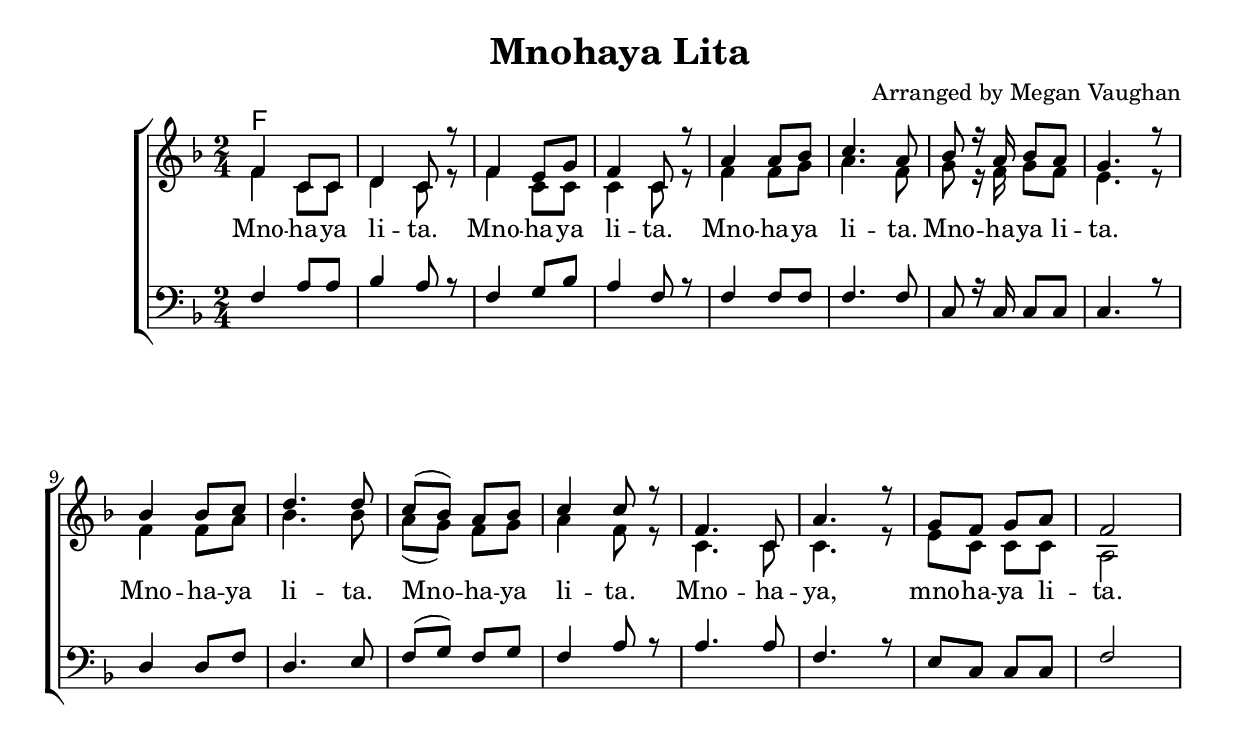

\version "2.18.2"

\header {
  title = "Mnohaya Lita"
  composer = "Arranged by Megan Vaughan"
}

\paper {
  top-system-spacing #'basic-distance = #10
  score-system-spacing #'basic-distance = #20
  system-system-spacing #'basic-distance = #20
  last-bottom-spacing #'basic-distance = #10
}

global = {
  \key f \major
  \time 2/4
}

sopMusic = \relative c' {
  f4 c8 c d4 c8 r8
  f4 e8 g f4 c8 r8
  a'4 a8 bes c4. a8
  bes8 r16 a16 bes8 a g4. r8
  bes4 bes8 c d4. d8
  c8( bes) a bes c4 c8 r8
  f,4. c8 a'4. r8
  g8 f g a f2
}

altoMusic = \relative c' {
  f4 c8 c d4 c8 r8
  f4 c8 c c4 c8 r8
  f4 f8 g a4. f8
  g8 r16 f16 g8 f e4. r8
  f4 f8 a bes4. bes8
  a8( g) f g a4 f8 r8
  c4. c8 c4. r8
  e8 c c c a2
}

altoWords = \lyricmode {
  Mno -- ha -- ya  li -- ta.
  Mno -- ha -- ya  li -- ta.
  Mno -- ha -- ya  li -- ta.
  Mno -- ha -- ya  li -- ta.
  Mno -- ha -- ya  li -- ta.
  Mno -- ha -- ya  li -- ta.
  Mno -- ha -- ya,
  mno -- ha -- ya  li -- ta.
}

baritoneMusic = \relative c {
  f4 a8 a bes4 a8 r8
  f4 g8 bes a4 f8 r8
  f4 f8 f f4. f8
  c8 r16 c16 c8 c c4. r8
  d4 d8 f d4. e8
  f8( g) f g f4 a8 r8
  a4. a8 f4. r8
  e8 c c c f2
}

\score {
  \new ChoirStaff <<
    \chords {
      f1
    }
    \new Staff = "women" <<
      \new Voice = "sopranos" {
        \voiceOne <<
          \global \sopMusic
        >>
      }
      \new Voice = "altos" {
        \voiceTwo <<
          \global \altoMusic
        >>
      }
    >>
    \new Lyrics = "altos"
    \new Staff = "men" <<
      \clef bass
      \new Voice = "baritones" {
        \voiceOne <<
          \global \baritoneMusic
        >>
      }
    >>
    \context Lyrics = "altos" \lyricsto "altos" \altoWords
  >>
  \midi { }
  \layout { }
}

